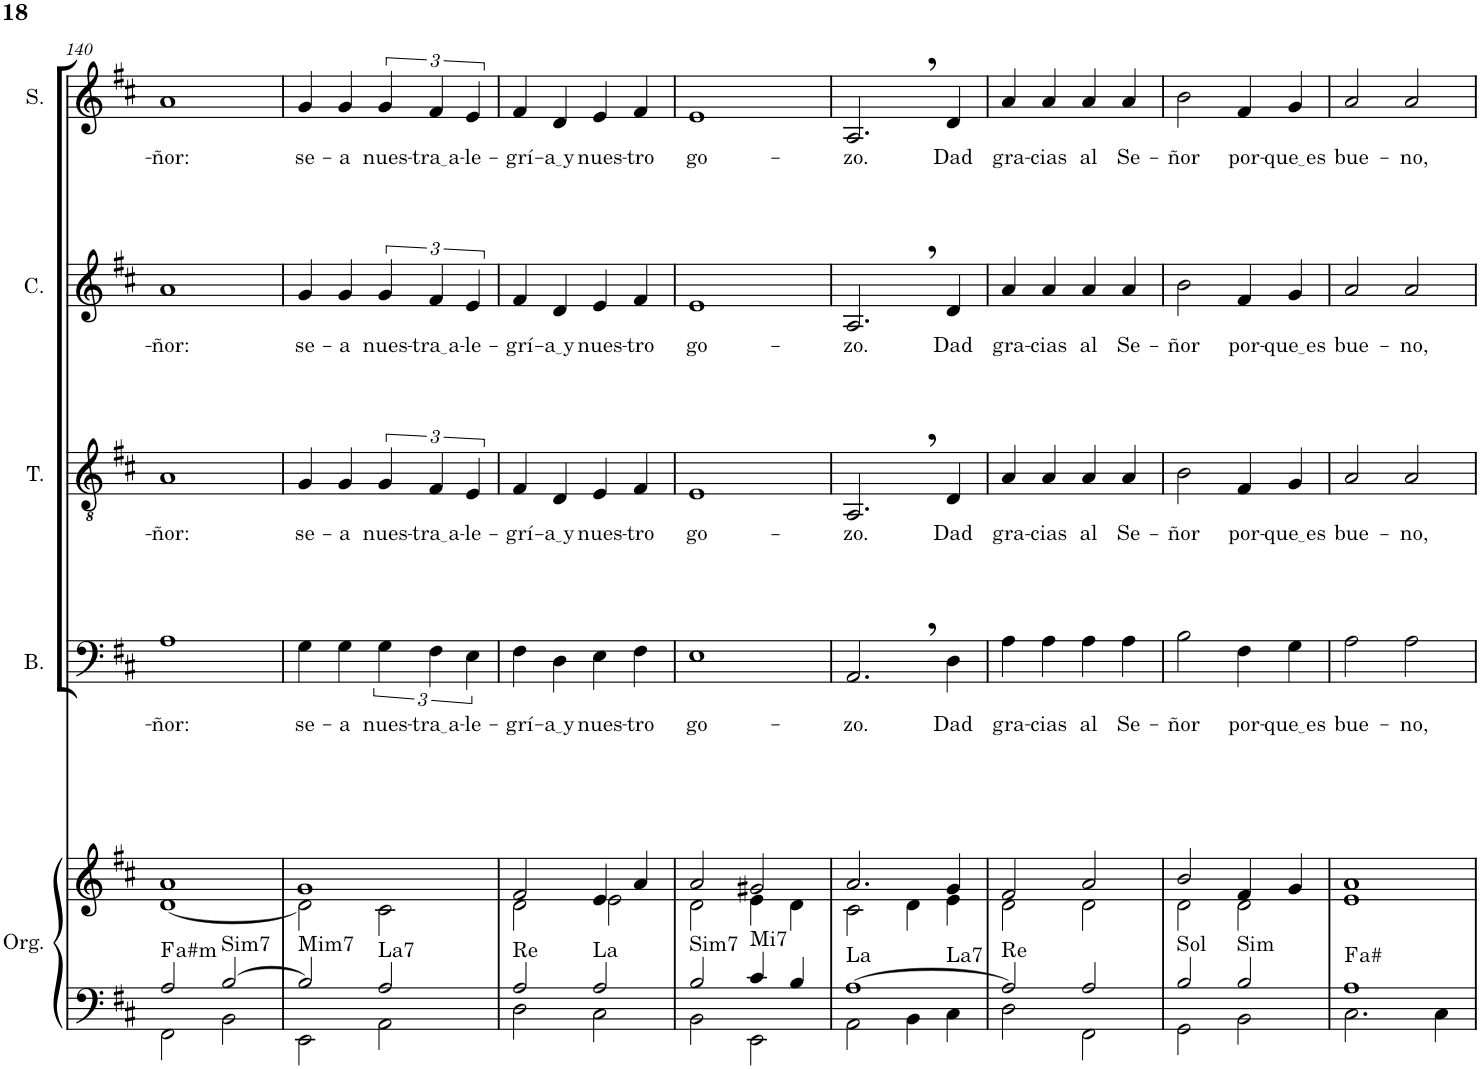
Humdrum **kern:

**kern	**kern	**harte	**kern	**text	**kern	**text	**kern	**text	**kern	**text
*part5	*part5	*part5	*part4	*part4	*part3	*part3	*part2	*part2	*part1	*part1
*staff6	*staff5	*	*staff4	*staff4	*staff3	*staff3	*staff2	*staff2	*staff1	*staff1
*I"Órgano	*	*	*I"Bajo	*	*I"Tenor	*	*I"Contralto	*	*I"Soprano	*
*	*	*	*I'B.	*	*I'T.	*	*I'C.	*	*I'S.	*
!!LO:PB:g=z
*clefF4	*clefG2	*	*clefF4	*	*clefGv2	*	*clefG2	*	*clefG2	*
*k[f#c#]	*k[f#c#]	*	*k[f#c#]	*	*k[f#c#]	*	*k[f#c#]	*	*k[f#c#]	*
*M2/2	*M2/2	*	*M2/2	*	*M2/2	*	*M2/2	*	*M2/2	*
*met(c|)	*met(c|)	*	*met(c|)	*	*met(c|)	*	*met(c|)	*	*met(c|)	*
=140	=140	=140	=140	=140	=140	=140	=140	=140	=140	=140
*^	*^	*	*	*	*	*	*	*	*	*
!	!	!	!	!LO:H:kt=a#m	!	!LO:LY:b	!	!LO:LY:b	!	!LO:LY:b	!	!LO:LY:b
*	*	*	*^	*	*	*	*	*	*	*	*	*
2A/	2FF#\	1a	[1d	2ryy	.	1A	-ñor:	1A	-ñor:	1a	-ñor:	1a	-ñor:
!	!	!	!	!	!LO:H:kt=Sim7	!	!	!	!	!	!	!	!
[2B/	2BB\	.	.	2ryy	N	.	.	.	.	.	.	.	.
=141	=141	=141	=141	=141	=141	=141	=141	=141	=141	=141	=141	=141	=141
!	!	!	!	!	!LO:H:kt=Mim7	!	!LO:LY:b	!	!LO:LY:b	!	!LO:LY:b	!	!LO:LY:b
*	*	*	*v	*v	*	*	*	*	*	*	*	*	*
2B/]	2EE\	1g	2d\]	N	4G\	se-	4G/	se-	4g/	se-	4g/	se-
!	!	!	!	!	!	!LO:LY:b	!	!LO:LY:b	!	!LO:LY:b	!	!LO:LY:b
.	.	.	.	.	4G\	-a	4G/	-a	4g/	-a	4g/	-a
!	!	!	!	!LO:H:kt=La7	!	!LO:LY:b	!	!LO:LY:b	!	!LO:LY:b	!	!LO:LY:b
2A/	2AA\	.	2c#\	N	6G\	nues-	6G/	nues-	6g/	nues-	6g/	nues-
!	!	!	!	!	!	!LO:LY:b	!	!LO:LY:b	!	!LO:LY:b	!	!LO:LY:b
.	.	.	.	.	6F#\	tra a	6F#/	tra a	6f#/	tra a	6f#/	tra a
!	!	!	!	!	!	!LO:LY:b	!	!LO:LY:b	!	!LO:LY:b	!	!LO:LY:b
.	.	.	.	.	6E\	-le-	6E/	-le-	6e/	-le-	6e/	-le-
=142	=142	=142	=142	=142	=142	=142	=142	=142	=142	=142	=142	=142
!	!	!	!	!LO:H:kt=Re	!	!LO:LY:b	!	!LO:LY:b	!	!LO:LY:b	!	!LO:LY:b
2A/	2D\	2f#/	2d\	N	4F#\	-grí-	4F#/	-grí-	4f#/	-grí-	4f#/	-grí-
!	!	!	!	!	!	!LO:LY:b	!	!LO:LY:b	!	!LO:LY:b	!	!LO:LY:b
.	.	.	.	.	4D\	a y	4D/	a y	4d/	a y	4d/	a y
!	!	!	!	!LO:H:kt=La	!	!LO:LY:b	!	!LO:LY:b	!	!LO:LY:b	!	!LO:LY:b
2A/	2C#\	4e/	2e\	N	4E\	nues-	4E/	nues-	4e/	nues-	4e/	nues-
!	!	!	!	!	!	!LO:LY:b	!	!LO:LY:b	!	!LO:LY:b	!	!LO:LY:b
.	.	4a/	.	.	4F#\	-tro	4F#/	-tro	4f#/	-tro	4f#/	-tro
=143	=143	=143	=143	=143	=143	=143	=143	=143	=143	=143	=143	=143
!	!	!	!	!LO:H:kt=Sim7	!	!LO:LY:b	!	!LO:LY:b	!	!LO:LY:b	!	!LO:LY:b
2B/	2BB\	2a/	2d\	N	1E	go-	1E	go-	1e	go-	1e	go-
!	!	!	!	!LO:H:kt=Mi7	!	!	!	!	!	!	!	!
4c#/	2EE\	2g#X/	4e\	N	.	.	.	.	.	.	.	.
4B/	.	.	4d\	.	.	.	.	.	.	.	.	.
=144	=144	=144	=144	=144	=144	=144	=144	=144	=144	=144	=144	=144
!	!	!	!	!LO:H:n=1:kt=La	!	!LO:LY:b	!	!LO:LY:b	!	!LO:LY:b	!	!LO:LY:b
!	!	!	!	!LO:H:n=2:kt=La7	!	!	!	!	!	!	!	!
[1A	2AA\	2.a/	2c#\	N N	2.AA,/	-zo.	2.AA,/	-zo.	2.A,/	-zo.	2.A,/	-zo.
.	4BB\	.	4d\	.	.	.	.	.	.	.	.	.
!	!	!	!	!	!	!LO:LY:b	!	!LO:LY:b	!	!LO:LY:b	!	!LO:LY:b
.	4C#\	4g/	4e\	.	4D\	Dad	4D/	Dad	4d/	Dad	4d/	Dad
=145	=145	=145	=145	=145	=145	=145	=145	=145	=145	=145	=145	=145
!	!	!	!	!LO:H:kt=Re	!	!LO:LY:b	!	!LO:LY:b	!	!LO:LY:b	!	!LO:LY:b
2A/]	2D\	2f#/	2d\	N	4A\	gra-	4A/	gra-	4a/	gra-	4a/	gra-
!	!	!	!	!	!	!LO:LY:b	!	!LO:LY:b	!	!LO:LY:b	!	!LO:LY:b
.	.	.	.	.	4A\	-cias	4A/	-cias	4a/	-cias	4a/	-cias
!	!	!	!	!	!	!LO:LY:b	!	!LO:LY:b	!	!LO:LY:b	!	!LO:LY:b
2A/	2FF#\	2a/	2d\	.	4A\	al	4A/	al	4a/	al	4a/	al
!	!	!	!	!	!	!LO:LY:b	!	!LO:LY:b	!	!LO:LY:b	!	!LO:LY:b
.	.	.	.	.	4A\	Se-	4A/	Se-	4a/	Se-	4a/	Se-
=146	=146	=146	=146	=146	=146	=146	=146	=146	=146	=146	=146	=146
!	!	!	!	!LO:H:kt=Sol	!	!LO:LY:b	!	!LO:LY:b	!	!LO:LY:b	!	!LO:LY:b
2B/	2GG\	2b/	2d\	N	2B\	-ñor	2B\	-ñor	2b\	-ñor	2b\	-ñor
!	!	!	!	!LO:H:kt=Sim	!	!LO:LY:b	!	!LO:LY:b	!	!LO:LY:b	!	!LO:LY:b
2B/	2BB\	4f#/	2d\	N	4F#\	por-	4F#/	por-	4f#/	por-	4f#/	por-
!	!	!	!	!	!	!LO:LY:b	!	!LO:LY:b	!	!LO:LY:b	!	!LO:LY:b
.	.	4g/	.	.	4G\	que es	4G/	que es	4g/	que es	4g/	que es
=147	=147	=147	=147	=147	=147	=147	=147	=147	=147	=147	=147	=147
!	!	!	!	!LO:H:kt=a#	!	!LO:LY:b	!	!LO:LY:b	!	!LO:LY:b	!	!LO:LY:b
1A	2.C#\	1a	1e	.	2A\	bue-	2A/	bue-	2a/	bue-	2a/	bue-
!	!	!	!	!	!	!LO:LY:b	!	!LO:LY:b	!	!LO:LY:b	!	!LO:LY:b
.	.	.	.	.	2A\	-no,	2A/	-no,	2a/	-no,	2a/	-no,
.	4C#\	.	.	.	.	.	.	.	.	.	.	.
*v	*v	*	*	*	*	*	*	*	*	*	*	*
*	*v	*v	*	*	*	*	*	*	*	*	*
=	=	=	=	=	=	=	=	=	=	=
*-	*-	*-	*-	*-	*-	*-	*-	*-	*-	*-
